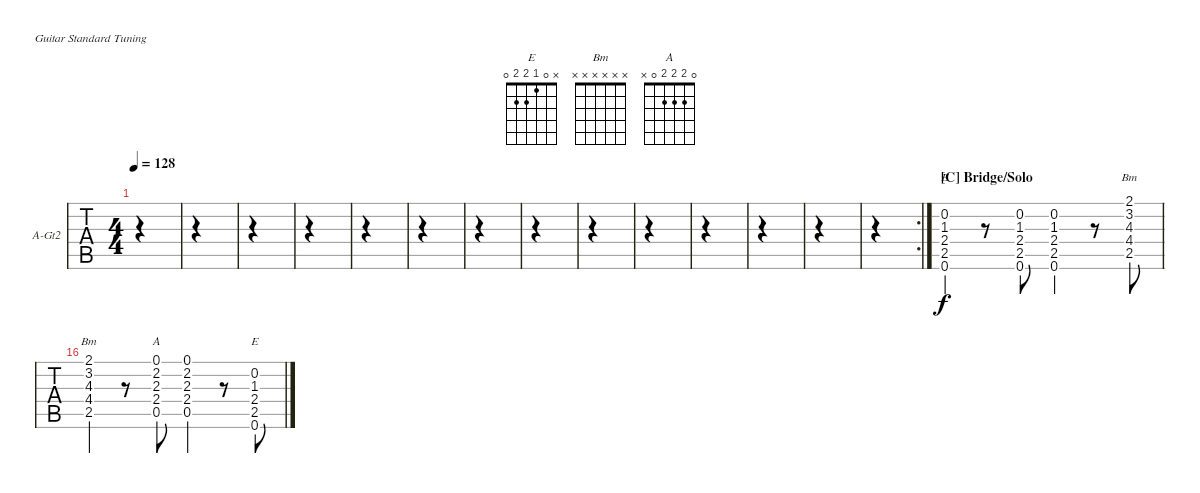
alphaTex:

\bracketExtendMode nobrackets
\firstSystemTrackNameOrientation horizontal
\otherSystemsTrackNameOrientation horizontal
\defaultBarNumberDisplay FirstOfSystem
\track (" Acoustic 2" "A-Gt2") {instrument overdrivenguitar}
\staff {tabs}
\tuning (E4 B3 G3 D3 A2 E2)
\chord ("E" x 0 1 2 2 0) {showfingering false}
\chord ("Bm" 2 3 4 4 2 x) {showfingering false barre 2}
\chord ("Bm" x x x x x x)
\chord ("A" 0 2 2 2 0 x) {showfingering false}
\ts (4 4)
\tempo 128
\clef g2
\ks c
|
|
|
|
|
|
|
|
|
|
|
|
|
\rc 2
|
\section ("C" "Bridge/Solo")
(0.2 1.3 2.4 2.5 0.6).4{ch "E"} r.8 (0.2 1.3 2.4 2.5 0.6).8 (0.2 1.3 2.4 2.5 0.6).4 r.8 (2.1 3.2 4.3 4.4 2.5).8{ch "Bm"} |
(2.1 3.2 4.3 4.4 2.5).4{ch "Bm"} r.8 (0.1 2.2 2.3 2.4 0.5).8{ch "A"} (0.1 2.2 2.3 2.4 0.5).4 r.8 (0.2 1.3 2.4 2.5 0.6).8{ch "E"}
